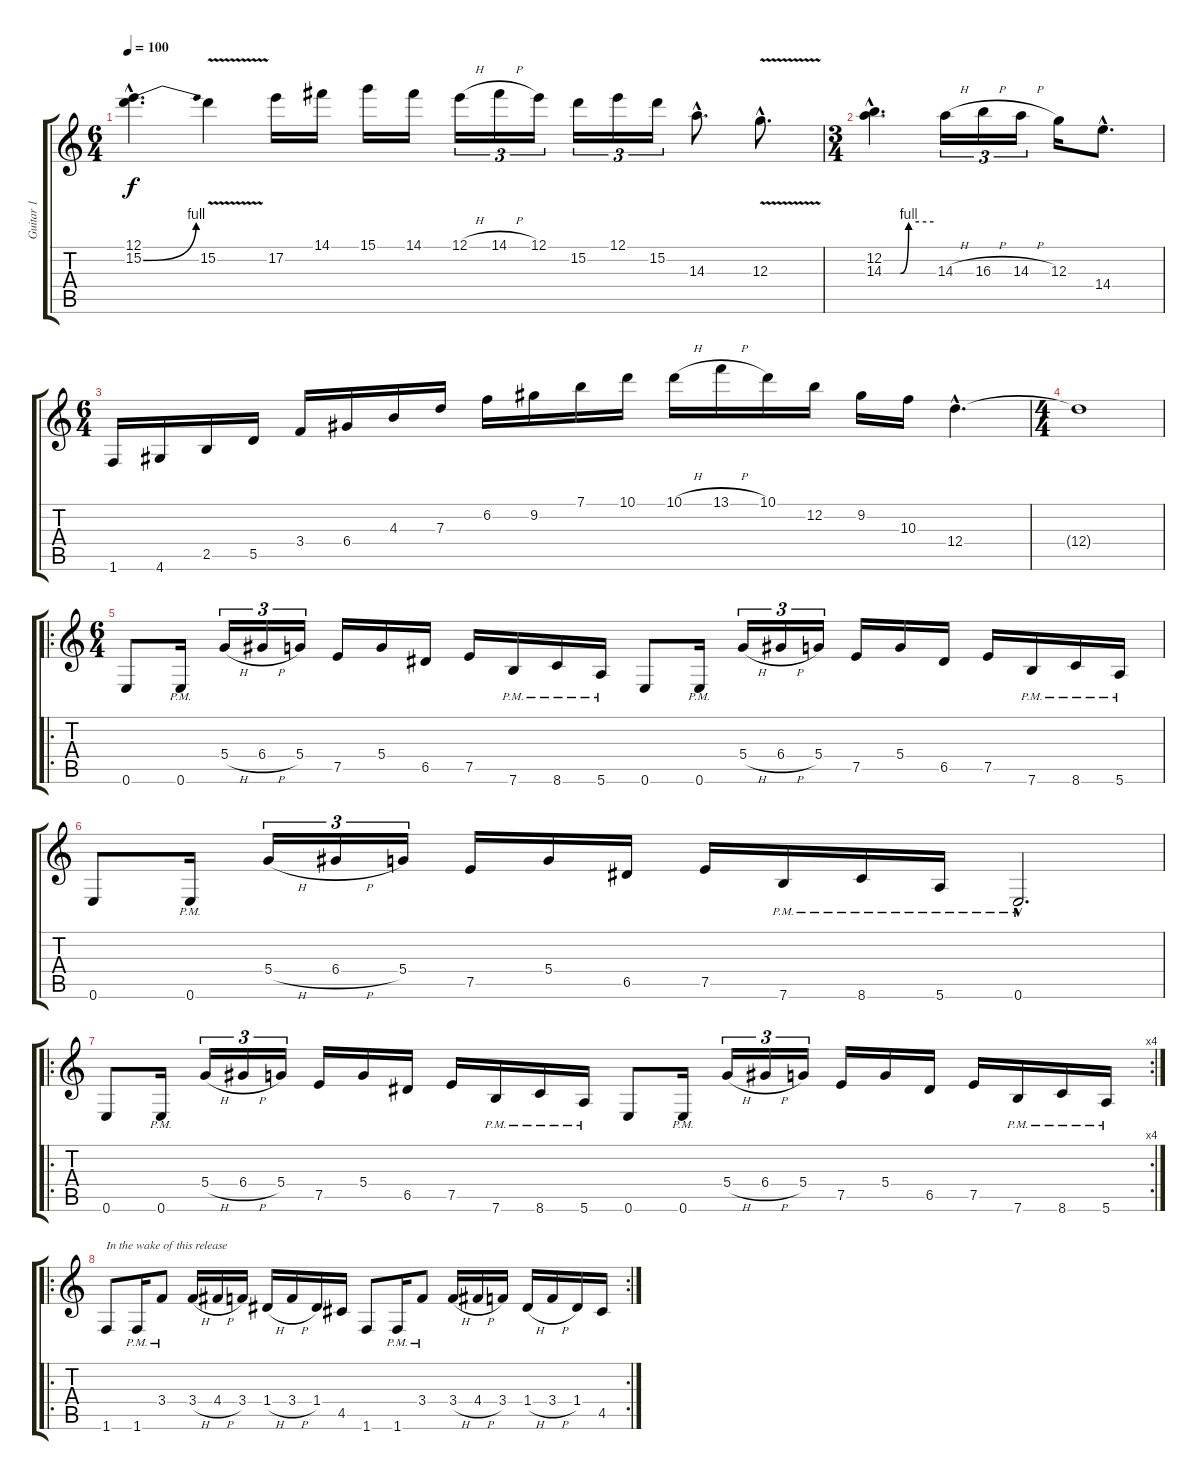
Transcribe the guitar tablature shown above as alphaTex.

\track ("Guitar 1" "Guitar 1") {instrument distortionguitar}
\staff {score tabs}
\tuning (E4 B3 G3 D3 A2 E2) {hide}
\ts (6 4)
\tempo 100
\clef g2
\ks c
(12.1{hac} 15.2{be (bend 0 0 60 4) hac}).4{d dy f} 15.2{v}.4 17.2.16 14.1.16 15.1.16 14.1.16 12.1{h}.16{tu (3 2)} 14.1{h}.16{tu (3 2)} 12.1.16{tu (3 2)} 15.2.16{tu (3 2)} 12.1.16{tu (3 2)} 15.2.16{tu (3 2)} 14.3{hac}.8{d} 12.3{v hac}.8{d} |
\ts (3 4)
(12.2{hac} 14.3{be (custom 0 0 20 0 30 4 60 4) hac}).4{d} 14.3{h}.16{tu (3 2)} 16.3{h}.16{tu (3 2)} 14.3{h}.16{tu (3 2)} 12.3.16 14.4{hac}.8{d} |
\ts (6 4)
1.6.16{balance 4} 4.6.16 2.5.16 5.5.16 3.4.16 6.4.16 4.3.16 7.3.16 6.2.16 9.2.16 7.1.16 10.1.16 10.1{h}.16 13.1{h}.16 10.1.16 12.2.16 9.2.16 10.3.16 12.4{hac}.4{d} |
\ts (4 4)
12.4{t}.1 |
\ro
\ts (6 4)
0.6.8 0.6{pm}.16 5.4{h}.16{tu (3 2)} 6.4{h}.16{tu (3 2)} 5.4.16{tu (3 2)} 7.5.16 5.4.16 6.5.16 7.5.16 7.6{pm}.16 8.6{pm}.16 5.6{pm}.16 0.6.8 0.6{pm}.16 5.4{h}.16{tu (3 2)} 6.4{h}.16{tu (3 2)} 5.4.16{tu (3 2)} 7.5.16 5.4.16 6.5.16 7.5.16 7.6{pm}.16 8.6{pm}.16 5.6{pm}.16 |
0.6.8 0.6{pm}.16 5.4{h}.16{tu (3 2)} 6.4{h}.16{tu (3 2)} 5.4.16{tu (3 2)} 7.5.16 5.4.16 6.5.16 7.5.16 7.6{pm}.16 8.6{pm}.16 5.6{pm}.16 0.6{hac pm}.2{d} |
\ro
\rc 4
0.6.8 0.6{pm}.16 5.4{h}.16{tu (3 2)} 6.4{h}.16{tu (3 2)} 5.4.16{tu (3 2)} 7.5.16 5.4.16 6.5.16 7.5.16 7.6{pm}.16 8.6{pm}.16 5.6{pm}.16 0.6.8 0.6{pm}.16 5.4{h}.16{tu (3 2)} 6.4{h}.16{tu (3 2)} 5.4.16{tu (3 2)} 7.5.16 5.4.16 6.5.16 7.5.16 7.6{pm}.16 8.6{pm}.16 5.6{pm}.16 |
\ro
\rc 2
1.6.8{txt "In the wake of this release"} 1.6{pm}.16 3.4{pm}.8 3.4{h}.16 4.4{h}.16 3.4.16 1.4{h}.16 3.4{h}.16 1.4.16 4.5.16 1.6.8 1.6{pm}.16 3.4{pm}.8 3.4{h}.16 4.4{h}.16 3.4.16 1.4{h}.16 3.4{h}.16 1.4.16 4.5.16
